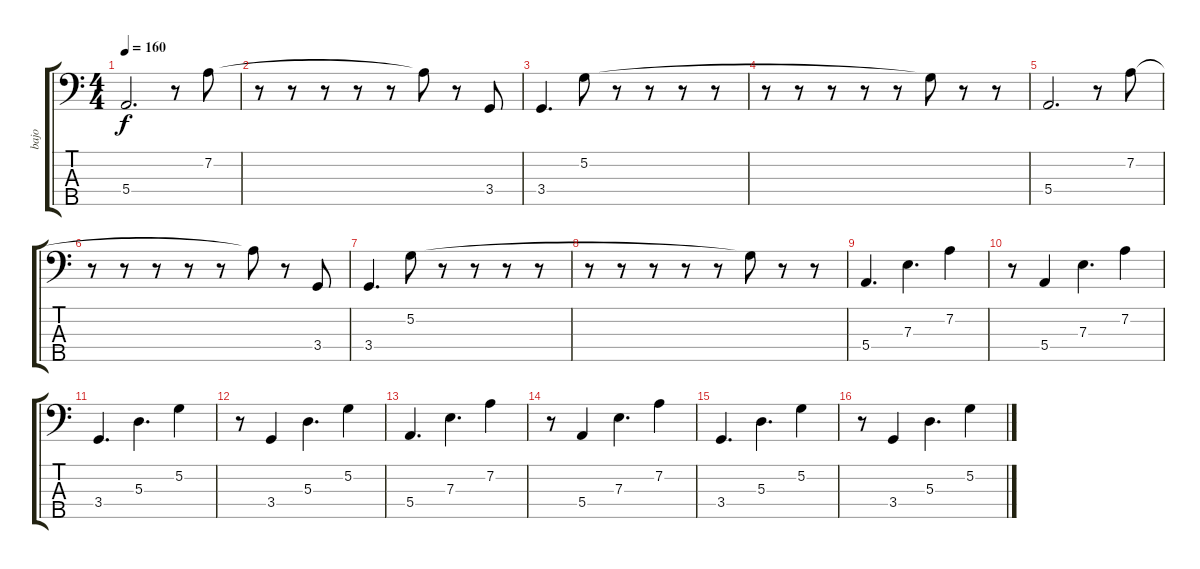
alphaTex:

\track ("bajo" "bajo") {instrument electricbassfinger}
\staff {score tabs}
\tuning (G2 D2 A1 E1 B0) {hide}
\ts (4 4)
\tempo 160
\clef f4
\ks c
5.4.2{d dy f} r.8 7.2.8 |
r.8 r.8 r.8 r.8 r.8 7.2{t}.8 r.8 3.4.8 |
3.4.4{d} 5.2.8 r.8 r.8 r.8 r.8 |
r.8 r.8 r.8 r.8 r.8 5.2{t}.8 r.8 r.8 |
5.4.2{d} r.8 7.2.8 |
r.8 r.8 r.8 r.8 r.8 7.2{t}.8 r.8 3.4.8 |
3.4.4{d} 5.2.8 r.8 r.8 r.8 r.8 |
r.8 r.8 r.8 r.8 r.8 5.2{t}.8 r.8 r.8 |
5.4.4{d} 7.3.4{d} 7.2.4 |
r.8 5.4.4 7.3.4{d} 7.2.4 |
3.4.4{d} 5.3.4{d} 5.2.4 |
r.8 3.4.4 5.3.4{d} 5.2.4 |
5.4.4{d} 7.3.4{d} 7.2.4 |
r.8 5.4.4 7.3.4{d} 7.2.4 |
3.4.4{d} 5.3.4{d} 5.2.4 |
r.8 3.4.4 5.3.4{d} 5.2.4
